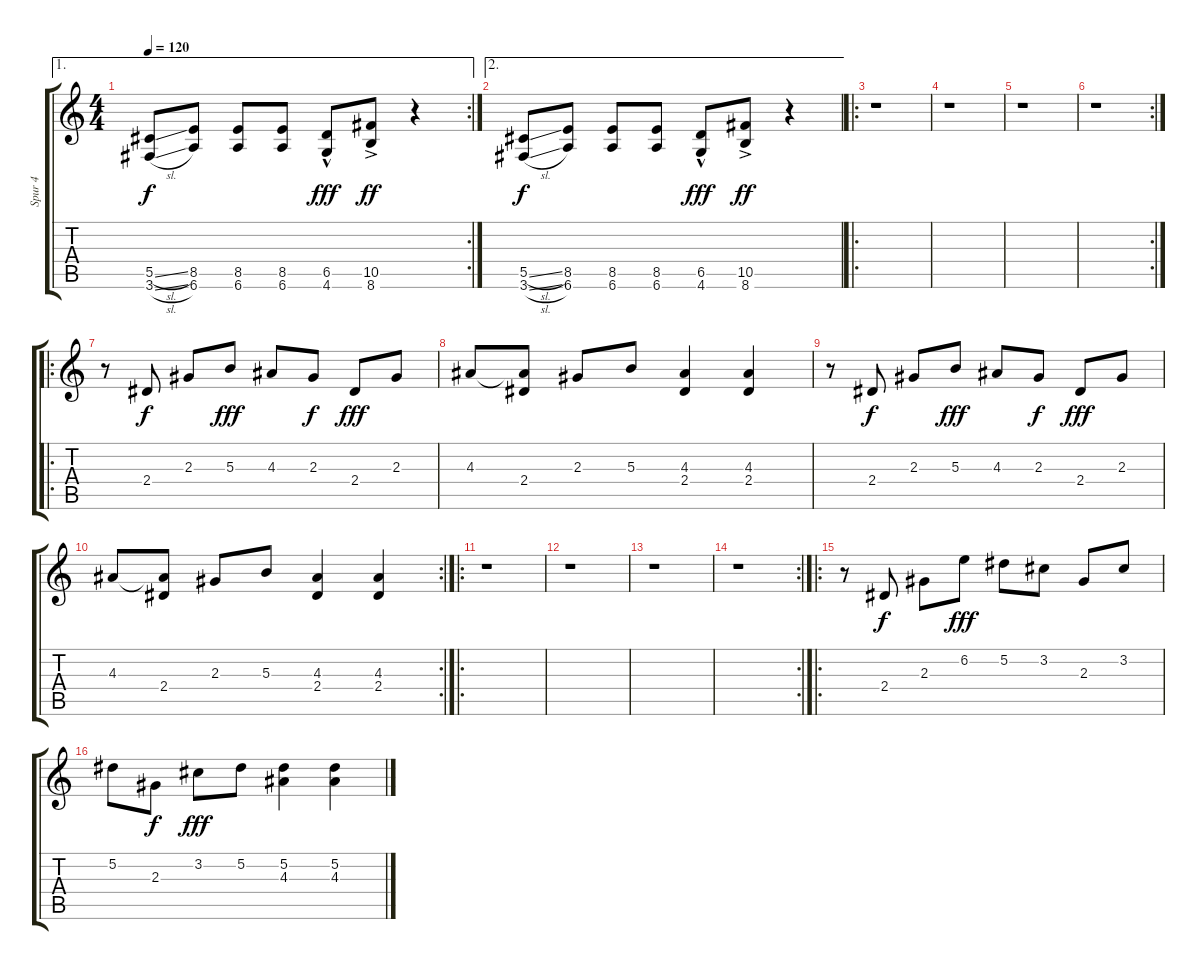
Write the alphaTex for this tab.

\track ("Spur 4" "Spur 4") {instrument overdrivenguitar}
\staff {score tabs}
\tuning (Eb4 Bb3 Gb3 Db3 Ab2 Eb2) {hide}
\ae 1
\rc 2
\ts (4 4)
\tempo 120
\clef g2
\ks c
(5.5{sl} 3.6{sl}).8{dy f} (8.5 6.6).8 (8.5 6.6).8 (8.5 6.6).8 (6.5{hac} 4.6{hac}).8{dy fff} (10.5{ac} 8.6{ac}).8{dy ff} r.4 |
\ae 2
(5.5{sl} 3.6{sl}).8{dy f} (8.5 6.6).8 (8.5 6.6).8 (8.5 6.6).8 (6.5{hac} 4.6{hac}).8{dy fff} (10.5{ac} 8.6{ac}).8{dy ff} r.4 |
\ro
r.1 |
r.1 |
r.1 |
\rc 2
r.1 |
\ro
r.8{volume 16 balance 8} 2.4.8{dy f} 2.3.8 5.3.8{dy fff} 4.3.8 2.3.8{dy f} 2.4.8{dy fff} 2.3.8 |
4.3.8 (4.3{t} 2.4).8 2.3.8 5.3.8 (4.3 2.4).4 (4.3 2.4).4 |
r.8 2.4.8{dy f} 2.3.8 5.3.8{dy fff} 4.3.8 2.3.8{dy f} 2.4.8{dy fff} 2.3.8 |
\rc 2
4.3.8 (4.3{t} 2.4).8 2.3.8 5.3.8 (4.3 2.4).4 (4.3 2.4).4 |
\ro
r.1 |
r.1 |
r.1 |
\rc 2
r.1 |
\ro
r.8{volume 16 balance 8} 2.4.8{dy f} 2.3.8 6.2.8{dy fff} 5.2.8 3.2.8 2.3.8 3.2.8 |
5.2.8 2.3.8{dy f} 3.2.8{dy fff} 5.2.8 (5.2 4.3).4 (5.2 4.3).4
